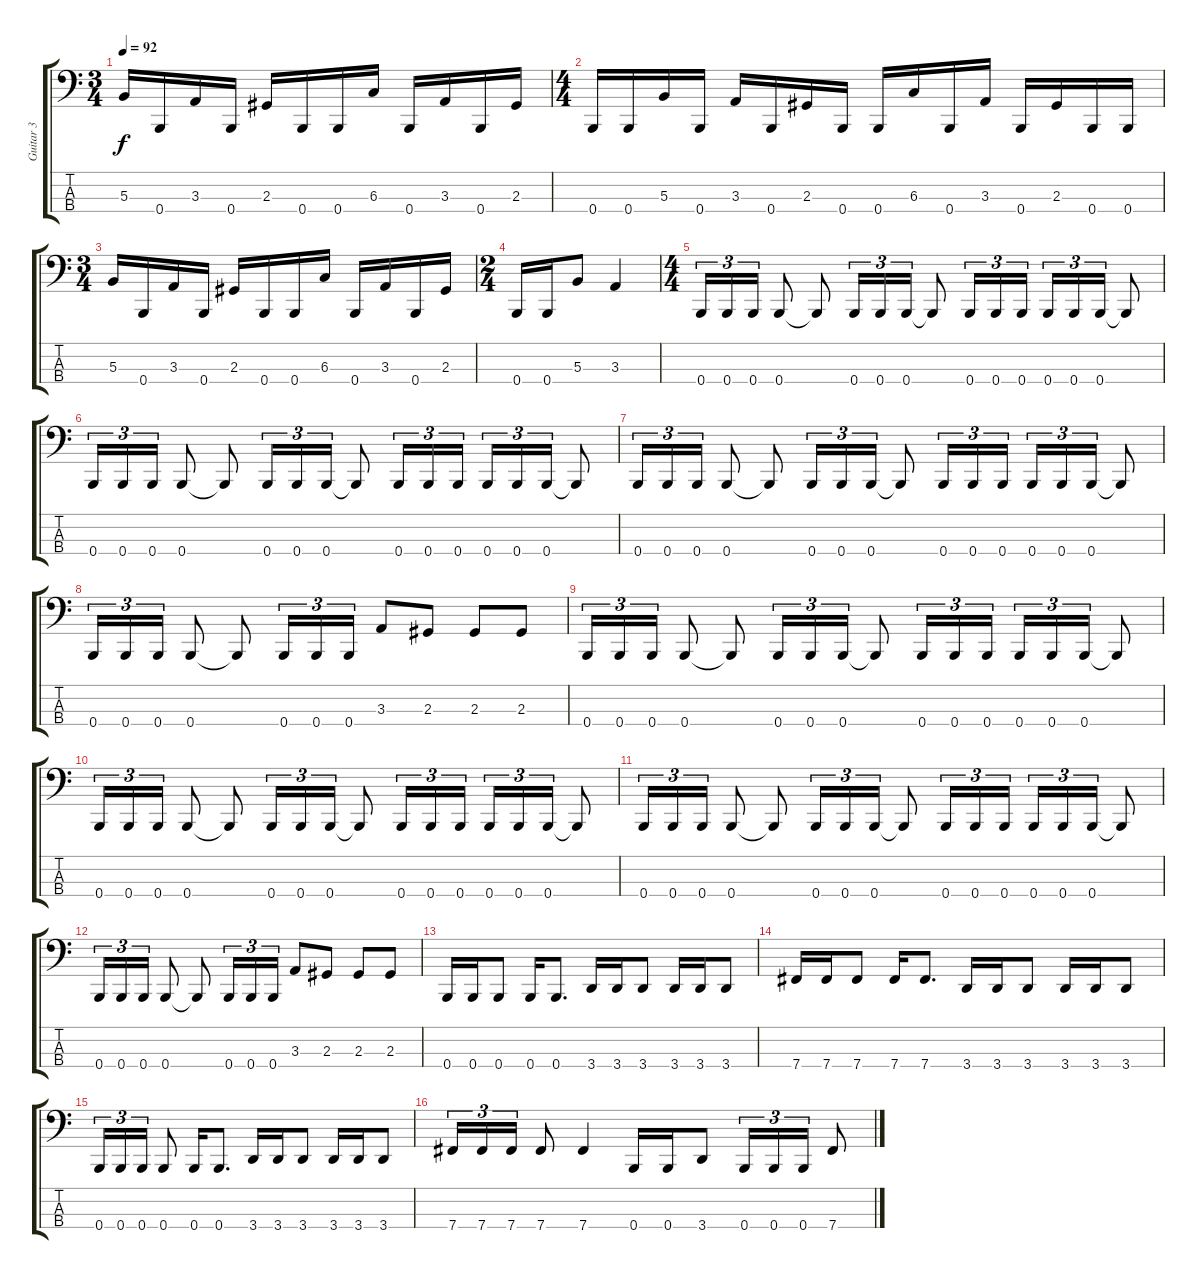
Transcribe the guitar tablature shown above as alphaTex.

\track ("Guitar 3" "Guitar 3") {instrument electricbasspick}
\staff {score tabs}
\tuning (E2 B1 Gb1 B0) {hide}
\ts (3 4)
\tempo 92
\clef f4
\ks c
5.3.16{dy f} 0.4.16 3.3.16 0.4.16 2.3.16 0.4.16 0.4.16 6.3.16 0.4.16 3.3.16 0.4.16 2.3.16 |
\ts (4 4)
0.4.16 0.4.16 5.3.16 0.4.16 3.3.16 0.4.16 2.3.16 0.4.16 0.4.16 6.3.16 0.4.16 3.3.16 0.4.16 2.3.16 0.4.16 0.4.16 |
\ts (3 4)
5.3.16 0.4.16 3.3.16 0.4.16 2.3.16 0.4.16 0.4.16 6.3.16 0.4.16 3.3.16 0.4.16 2.3.16 |
\ts (2 4)
0.4.16 0.4.16 5.3.8 3.3.4 |
\ts (4 4)
0.4.16{tu (3 2)} 0.4.16{tu (3 2)} 0.4.16{tu (3 2)} 0.4.8 0.4{t}.8 0.4.16{tu (3 2)} 0.4.16{tu (3 2)} 0.4.16{tu (3 2)} 0.4{t}.8 0.4.16{tu (3 2)} 0.4.16{tu (3 2)} 0.4.16{tu (3 2)} 0.4.16{tu (3 2)} 0.4.16{tu (3 2)} 0.4.16{tu (3 2)} 0.4{t}.8 |
0.4.16{tu (3 2)} 0.4.16{tu (3 2)} 0.4.16{tu (3 2)} 0.4.8 0.4{t}.8 0.4.16{tu (3 2)} 0.4.16{tu (3 2)} 0.4.16{tu (3 2)} 0.4{t}.8 0.4.16{tu (3 2)} 0.4.16{tu (3 2)} 0.4.16{tu (3 2)} 0.4.16{tu (3 2)} 0.4.16{tu (3 2)} 0.4.16{tu (3 2)} 0.4{t}.8 |
0.4.16{tu (3 2)} 0.4.16{tu (3 2)} 0.4.16{tu (3 2)} 0.4.8 0.4{t}.8 0.4.16{tu (3 2)} 0.4.16{tu (3 2)} 0.4.16{tu (3 2)} 0.4{t}.8 0.4.16{tu (3 2)} 0.4.16{tu (3 2)} 0.4.16{tu (3 2)} 0.4.16{tu (3 2)} 0.4.16{tu (3 2)} 0.4.16{tu (3 2)} 0.4{t}.8 |
0.4.16{tu (3 2)} 0.4.16{tu (3 2)} 0.4.16{tu (3 2)} 0.4.8 0.4{t}.8 0.4.16{tu (3 2)} 0.4.16{tu (3 2)} 0.4.16{tu (3 2)} 3.3.8 2.3.8 2.3.8 2.3.8 |
0.4.16{tu (3 2)} 0.4.16{tu (3 2)} 0.4.16{tu (3 2)} 0.4.8 0.4{t}.8 0.4.16{tu (3 2)} 0.4.16{tu (3 2)} 0.4.16{tu (3 2)} 0.4{t}.8 0.4.16{tu (3 2)} 0.4.16{tu (3 2)} 0.4.16{tu (3 2)} 0.4.16{tu (3 2)} 0.4.16{tu (3 2)} 0.4.16{tu (3 2)} 0.4{t}.8 |
0.4.16{tu (3 2)} 0.4.16{tu (3 2)} 0.4.16{tu (3 2)} 0.4.8 0.4{t}.8 0.4.16{tu (3 2)} 0.4.16{tu (3 2)} 0.4.16{tu (3 2)} 0.4{t}.8 0.4.16{tu (3 2)} 0.4.16{tu (3 2)} 0.4.16{tu (3 2)} 0.4.16{tu (3 2)} 0.4.16{tu (3 2)} 0.4.16{tu (3 2)} 0.4{t}.8 |
0.4.16{tu (3 2)} 0.4.16{tu (3 2)} 0.4.16{tu (3 2)} 0.4.8 0.4{t}.8 0.4.16{tu (3 2)} 0.4.16{tu (3 2)} 0.4.16{tu (3 2)} 0.4{t}.8 0.4.16{tu (3 2)} 0.4.16{tu (3 2)} 0.4.16{tu (3 2)} 0.4.16{tu (3 2)} 0.4.16{tu (3 2)} 0.4.16{tu (3 2)} 0.4{t}.8 |
0.4.16{tu (3 2)} 0.4.16{tu (3 2)} 0.4.16{tu (3 2)} 0.4.8 0.4{t}.8 0.4.16{tu (3 2)} 0.4.16{tu (3 2)} 0.4.16{tu (3 2)} 3.3.8 2.3.8 2.3.8 2.3.8 |
0.4.16 0.4.16 0.4.8 0.4.16 0.4.8{d} 3.4.16 3.4.16 3.4.8 3.4.16 3.4.16 3.4.8 |
7.4.16 7.4.16 7.4.8 7.4.16 7.4.8{d} 3.4.16 3.4.16 3.4.8 3.4.16 3.4.16 3.4.8 |
0.4.16{tu (3 2)} 0.4.16{tu (3 2)} 0.4.16{tu (3 2)} 0.4.8 0.4.16 0.4.8{d} 3.4.16 3.4.16 3.4.8 3.4.16 3.4.16 3.4.8 |
7.4.16{tu (3 2)} 7.4.16{tu (3 2)} 7.4.16{tu (3 2)} 7.4.8 7.4.4 0.4.16 0.4.16 3.4.8 0.4.16{tu (3 2)} 0.4.16{tu (3 2)} 0.4.16{tu (3 2)} 7.4.8
